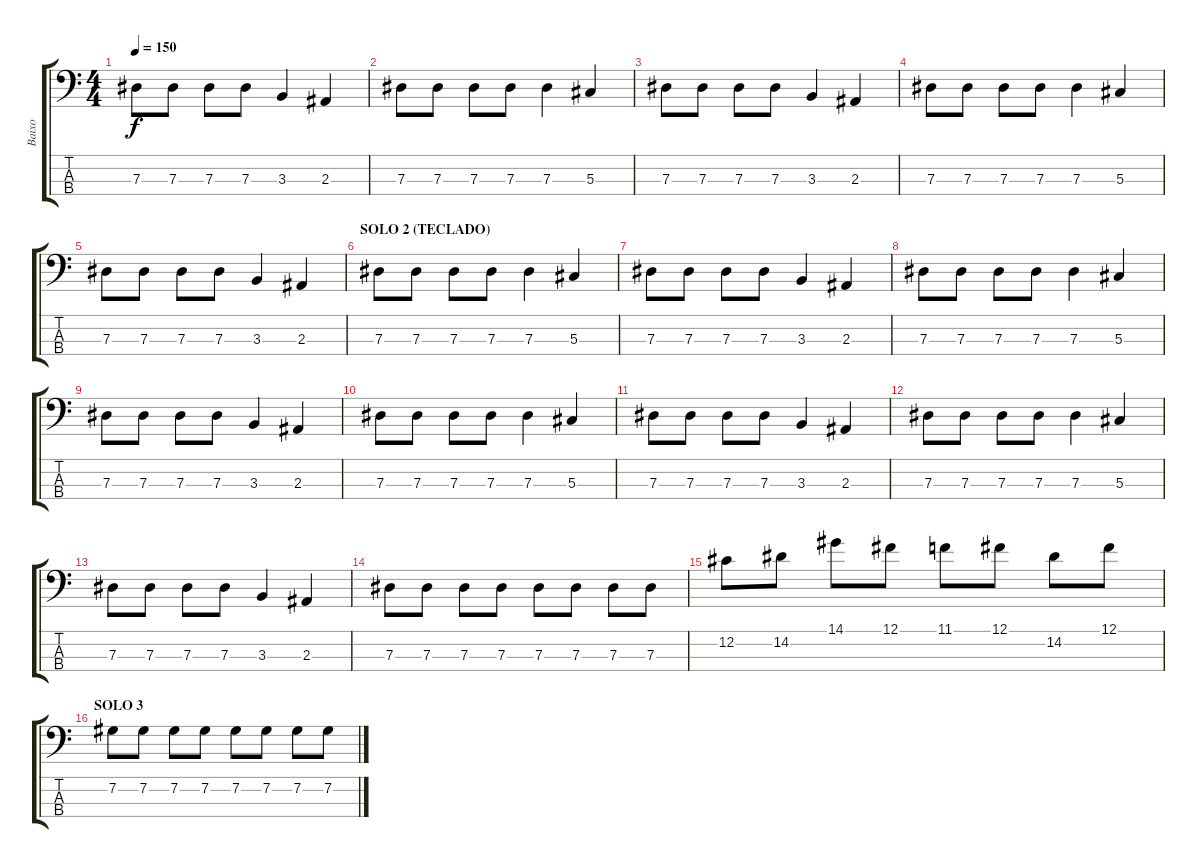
\track ("Baixo" "Baixo") {instrument electricbassfinger}
\staff {score tabs}
\tuning (Gb2 Db2 Ab1 Eb1) {hide}
\ts (4 4)
\tempo 150
\clef f4
\ks c
7.3.8{dy f} 7.3.8 7.3.8 7.3.8 3.3.4 2.3.4 |
7.3.8 7.3.8 7.3.8 7.3.8 7.3.4 5.3.4 |
7.3.8 7.3.8 7.3.8 7.3.8 3.3.4 2.3.4 |
7.3.8 7.3.8 7.3.8 7.3.8 7.3.4 5.3.4 |
7.3.8 7.3.8 7.3.8 7.3.8 3.3.4 2.3.4 |
\section ("" "SOLO 2 (TECLADO)")
7.3.8 7.3.8 7.3.8 7.3.8 7.3.4 5.3.4 |
7.3.8 7.3.8 7.3.8 7.3.8 3.3.4 2.3.4 |
7.3.8 7.3.8 7.3.8 7.3.8 7.3.4 5.3.4 |
7.3.8 7.3.8 7.3.8 7.3.8 3.3.4 2.3.4 |
7.3.8 7.3.8 7.3.8 7.3.8 7.3.4 5.3.4 |
7.3.8 7.3.8 7.3.8 7.3.8 3.3.4 2.3.4 |
7.3.8 7.3.8 7.3.8 7.3.8 7.3.4 5.3.4 |
7.3.8 7.3.8 7.3.8 7.3.8 3.3.4 2.3.4 |
7.3.8 7.3.8 7.3.8 7.3.8 7.3.8 7.3.8 7.3.8 7.3.8 |
12.2.8 14.2.8 14.1.8 12.1.8 11.1.8 12.1.8 14.2.8 12.1.8 |
\section ("" "SOLO 3")
7.2.8 7.2.8 7.2.8 7.2.8 7.2.8 7.2.8 7.2.8 7.2.8
